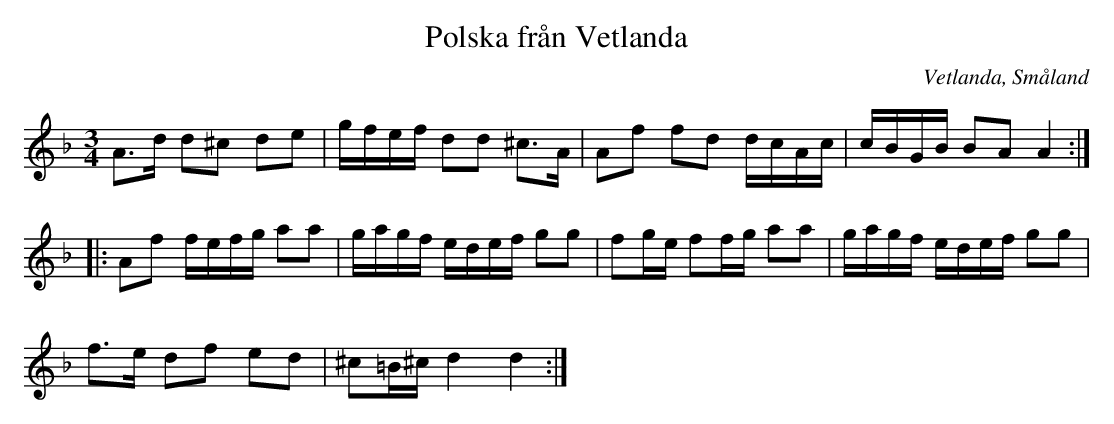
X:1
T: Polska från Vetlanda
O: Vetlanda, Småland
M: 3/4
L: 1/8
K: Dm
A>d d^c de|g/2f/2e/2f/2 dd ^c>A|Af fd d/2c/2A/2c/2|c/2B/2G/2B/2 BA A2:|
|:Af f/2e/2f/2g/2 aa|g/2a/2g/2f/2 e/2d/2e/2f/2 gg|fg/2e/2 ff/2g/2 aa|g/2a/2g/2f/2 e/2d/2e/2f/2 gg|
f>e df ed|^c=B/2^c/2 d2d2:|
